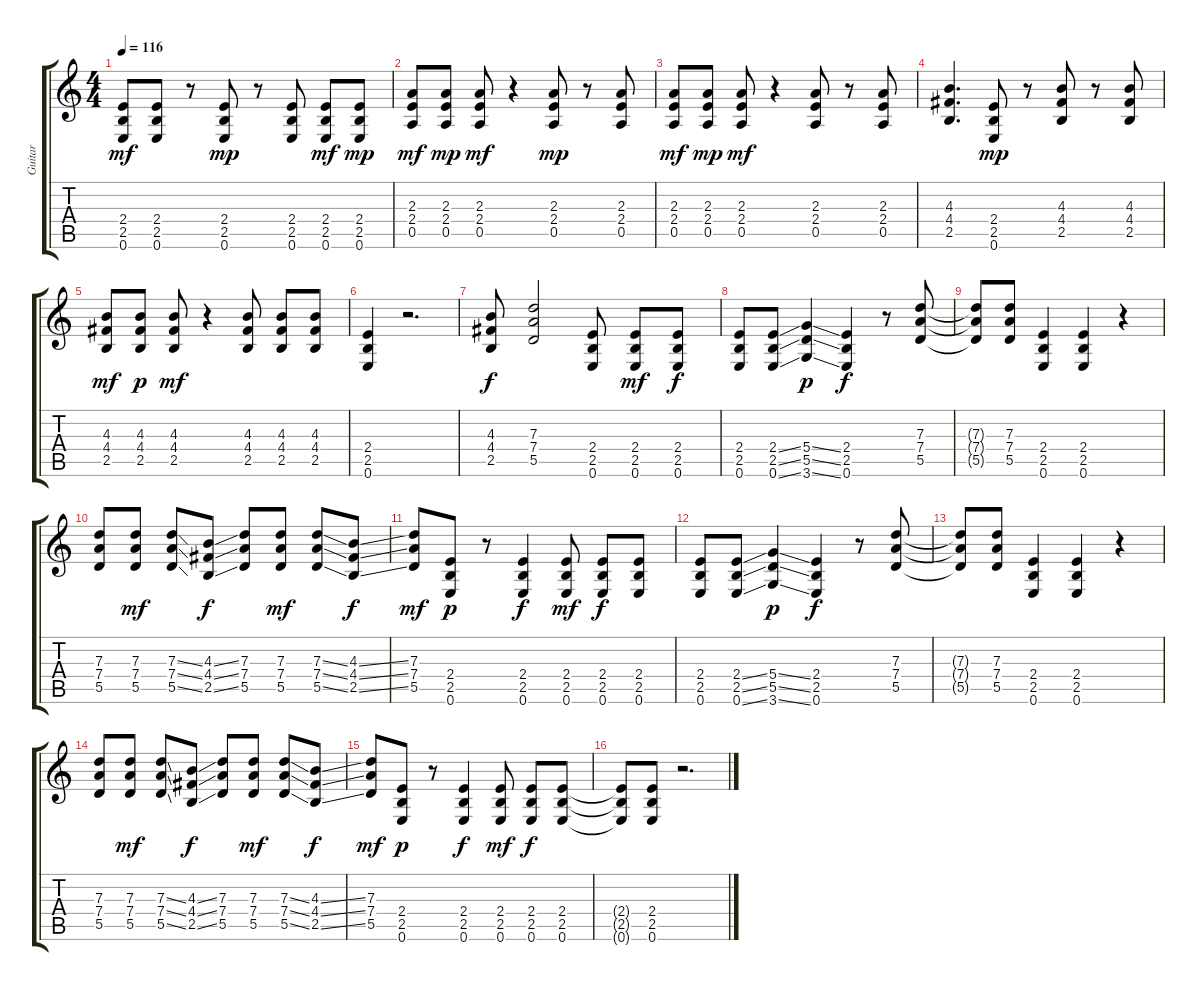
\track ("Guitar" "Guitar") {instrument distortionguitar}
\staff {score tabs}
\tuning (E4 B3 G3 D3 A2 E2) {hide}
\ts (4 4)
\tempo 116
\clef g2
\ks c
(2.4 2.5 0.6).8{dy mf} (2.4 2.5 0.6).8 r.8 (2.4 2.5 0.6).8{dy mp} r.8 (2.4 2.5 0.6).8 (2.4 2.5 0.6).8{dy mf} (2.4 2.5 0.6).8{dy mp} |
(2.3 2.4 0.5).8{dy mf} (2.3 2.4 0.5).8{dy mp} (2.3 2.4 0.5).8{dy mf} r.4 (2.3 2.4 0.5).8{dy mp} r.8 (2.3 2.4 0.5).8 |
(2.3 2.4 0.5).8{dy mf} (2.3 2.4 0.5).8{dy mp} (2.3 2.4 0.5).8{dy mf} r.4 (2.3 2.4 0.5).8 r.8 (2.3 2.4 0.5).8 |
(4.3 4.4 2.5).4{d} (2.4 2.5 0.6).8{dy mp} r.8 (4.3 4.4 2.5).8 r.8 (4.3 4.4 2.5).8 |
(4.3 4.4 2.5).8{dy mf} (4.3 4.4 2.5).8{dy p} (4.3 4.4 2.5).8{dy mf} r.4 (4.3 4.4 2.5).8 (4.3 4.4 2.5).8 (4.3 4.4 2.5).8 |
(2.4 2.5 0.6).4 r.2{d} |
(4.3 4.4 2.5).8{dy f} (7.3 7.4 5.5).2 (2.4 2.5 0.6).8 (2.4 2.5 0.6).8{dy mf} (2.4 2.5 0.6).8{dy f} |
(2.4 2.5 0.6).8 (2.4{ss} 2.5{ss} 0.6{ss}).8 (5.4{ss} 5.5{ss} 3.6{ss}).4{dy p} (2.4 2.5 0.6).4{dy f} r.8 (7.3 7.4 5.5).8 |
(7.3{t} 7.4{t} 5.5{t}).8 (7.3 7.4 5.5).8 (2.4 2.5 0.6).4 (2.4 2.5 0.6).4 r.4 |
(7.3 7.4 5.5).8 (7.3 7.4 5.5).8{dy mf} (7.3{ss} 7.4{ss} 5.5{ss}).8 (4.3{ss} 4.4{ss} 2.5{ss}).8{dy f} (7.3 7.4 5.5).8 (7.3 7.4 5.5).8{dy mf} (7.3{ss} 7.4{ss} 5.5{ss}).8 (4.3{ss} 4.4{ss} 2.5{ss}).8{dy f} |
(7.3 7.4 5.5).8{dy mf} (2.4 2.5 0.6).8{dy p} r.8 (2.4 2.5 0.6).4{dy f} (2.4 2.5 0.6).8{dy mf} (2.4 2.5 0.6).8{dy f} (2.4 2.5 0.6).8 |
(2.4 2.5 0.6).8 (2.4{ss} 2.5{ss} 0.6{ss}).8 (5.4{ss} 5.5{ss} 3.6{ss}).4{dy p} (2.4 2.5 0.6).4{dy f} r.8 (7.3 7.4 5.5).8 |
(7.3{t} 7.4{t} 5.5{t}).8 (7.3 7.4 5.5).8 (2.4 2.5 0.6).4 (2.4 2.5 0.6).4 r.4 |
(7.3 7.4 5.5).8 (7.3 7.4 5.5).8{dy mf} (7.3{ss} 7.4{ss} 5.5{ss}).8 (4.3{ss} 4.4{ss} 2.5{ss}).8{dy f} (7.3 7.4 5.5).8 (7.3 7.4 5.5).8{dy mf} (7.3{ss} 7.4{ss} 5.5{ss}).8 (4.3{ss} 4.4{ss} 2.5{ss}).8{dy f} |
(7.3 7.4 5.5).8{dy mf} (2.4 2.5 0.6).8{dy p} r.8 (2.4 2.5 0.6).4{dy f} (2.4 2.5 0.6).8{dy mf} (2.4 2.5 0.6).8{dy f} (2.4 2.5 0.6).8 |
(2.4{t} 2.5{t} 0.6{t}).8 (2.4 2.5 0.6).8 r.2{d}
